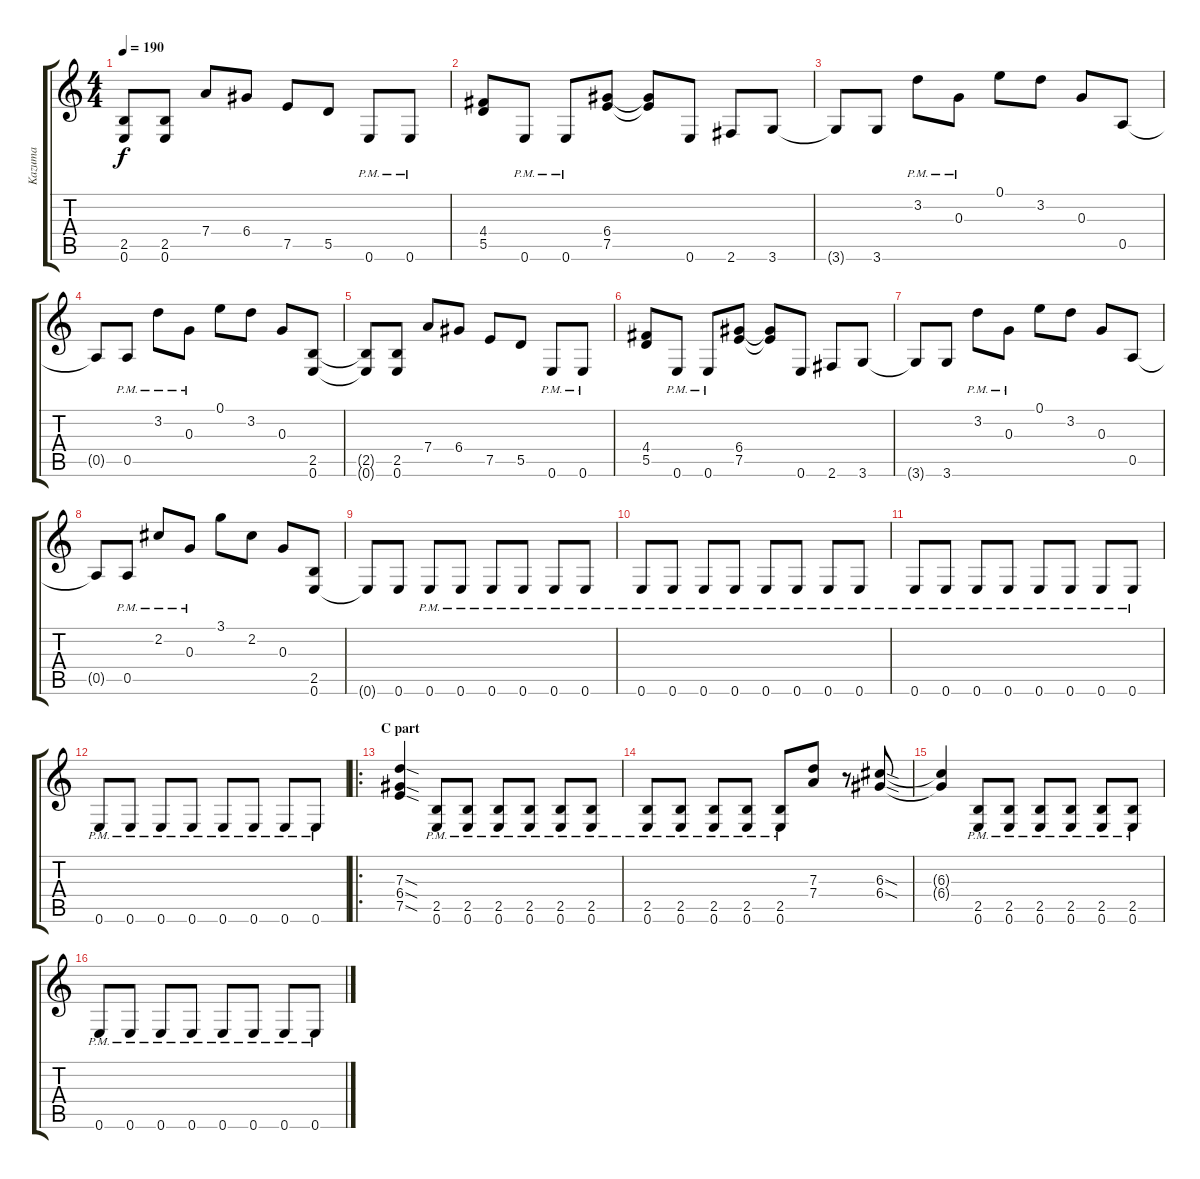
\track ("Kazuma" "Kazuma") {instrument distortionguitar}
\staff {score tabs}
\tuning (E4 B3 G3 D3 A2 E2) {hide}
\ts (4 4)
\tempo 190
\clef g2
\ks c
(2.5{t} 0.6{t}).8{dy f} (2.5 0.6).8 7.4.8 6.4.8 7.5.8 5.5.8 0.6{pm}.8 0.6{pm}.8 |
(4.4 5.5).8 0.6{pm}.8 0.6{pm}.8 (6.4 7.5).8 (6.4{t} 7.5{t}).8 0.6.8 2.6.8 3.6.8 |
3.6{t}.8 3.6.8 3.2{pm}.8 0.3{pm}.8 0.1.8 3.2.8 0.3.8 0.5.8 |
0.5{t}.8 0.5{pm}.8 3.2{pm}.8 0.3{pm}.8 0.1.8 3.2.8 0.3.8 (2.5 0.6).8 |
(2.5{t} 0.6{t}).8 (2.5 0.6).8 7.4.8 6.4.8 7.5.8 5.5.8 0.6{pm}.8 0.6{pm}.8 |
(4.4 5.5).8 0.6{pm}.8 0.6{pm}.8 (6.4 7.5).8 (6.4{t} 7.5{t}).8 0.6.8 2.6.8 3.6.8 |
3.6{t}.8 3.6.8 3.2{pm}.8 0.3{pm}.8 0.1.8 3.2.8 0.3.8 0.5.8 |
0.5{t}.8 0.5{pm}.8 2.2{pm}.8 0.3{pm}.8 3.1.8 2.2.8 0.3.8 (2.5 0.6).8 |
0.6{t}.8 0.6.8 0.6{pm}.8 0.6{pm}.8 0.6{pm}.8 0.6{pm}.8 0.6{pm}.8 0.6{pm}.8 |
0.6{pm}.8 0.6{pm}.8 0.6{pm}.8 0.6{pm}.8 0.6{pm}.8 0.6{pm}.8 0.6{pm}.8 0.6{pm}.8 |
0.6{pm}.8 0.6{pm}.8 0.6{pm}.8 0.6{pm}.8 0.6{pm}.8 0.6{pm}.8 0.6{pm}.8 0.6{pm}.8 |
0.6{pm}.8 0.6{pm}.8 0.6{pm}.8 0.6{pm}.8 0.6{pm}.8 0.6{pm}.8 0.6{pm}.8 0.6{pm}.8 |
\ro
\section ("" "C part")
(7.3{sod} 6.4{sod} 7.5{sod}).4 (2.5{pm} 0.6{pm}).8 (2.5{pm} 0.6{pm}).8 (2.5{pm} 0.6{pm}).8 (2.5{pm} 0.6{pm}).8 (2.5{pm} 0.6{pm}).8 (2.5{pm} 0.6{pm}).8 |
(2.5{pm} 0.6{pm}).8 (2.5{pm} 0.6).8 (2.5{pm} 0.6{pm}).8 (2.5{pm} 0.6{pm}).8 (2.5{pm} 0.6{pm}).8 (7.3 7.4).8 r.8 (6.3{sod} 6.4{sod}).8 |
(6.3{t} 6.4{t}).4 (2.5{pm} 0.6{pm}).8 (2.5{pm} 0.6{pm}).8 (2.5{pm} 0.6{pm}).8 (2.5{pm} 0.6{pm}).8 (2.5{pm} 0.6{pm}).8 (2.5{pm} 0.6{pm}).8 |
0.6{pm}.8 0.6{pm}.8 0.6{pm}.8 0.6{pm}.8 0.6{pm}.8 0.6{pm}.8 0.6{pm}.8 0.6{pm}.8
